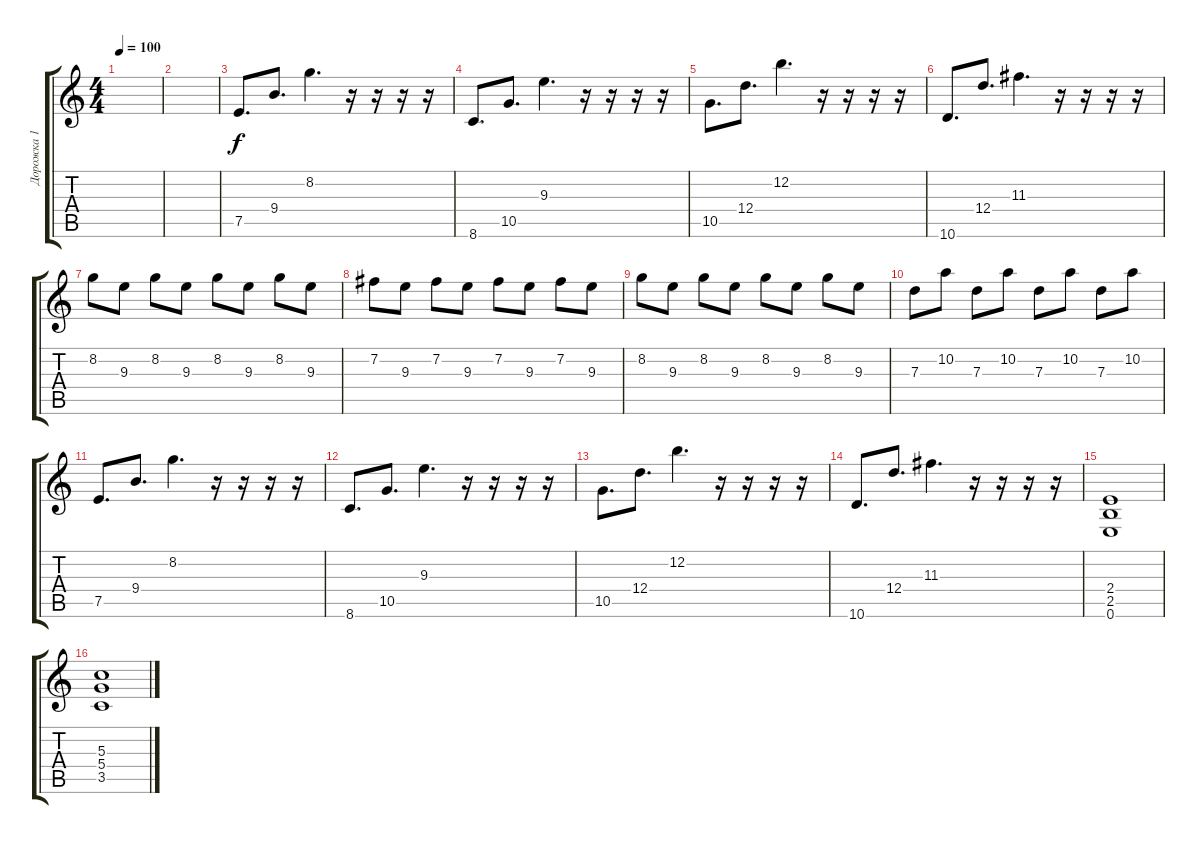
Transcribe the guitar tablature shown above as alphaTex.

\track ("Дорожка 1" "Дорожка 1") {instrument acousticguitarsteel}
\staff {score tabs}
\tuning (E4 B3 G3 D3 A2 E2) {hide}
\ts (4 4)
\tempo 100
\clef g2
\ks c
|
|
7.5.8{d} 9.4.8{d} 8.2.4{d} r.16 r.16 r.16 r.16 |
8.6.8{d} 10.5.8{d} 9.3.4{d} r.16 r.16 r.16 r.16 |
10.5.8{d} 12.4.8{d} 12.2.4{d} r.16 r.16 r.16 r.16 |
10.6.8{d} 12.4.8{d} 11.3.4{d} r.16 r.16 r.16 r.16 |
8.2.8 9.3.8 8.2.8 9.3.8 8.2.8 9.3.8 8.2.8 9.3.8 |
7.2.8 9.3.8 7.2.8 9.3.8 7.2.8 9.3.8 7.2.8 9.3.8 |
8.2.8 9.3.8 8.2.8 9.3.8 8.2.8 9.3.8 8.2.8 9.3.8 |
7.3.8 10.2.8 7.3.8 10.2.8 7.3.8 10.2.8 7.3.8 10.2.8 |
7.5.8{d} 9.4.8{d} 8.2.4{d} r.16 r.16 r.16 r.16 |
8.6.8{d} 10.5.8{d} 9.3.4{d} r.16 r.16 r.16 r.16 |
10.5.8{d} 12.4.8{d} 12.2.4{d} r.16 r.16 r.16 r.16 |
10.6.8{d} 12.4.8{d} 11.3.4{d} r.16 r.16 r.16 r.16 |
(2.4 2.5 0.6).1 |
(5.3 5.4 3.5).1
